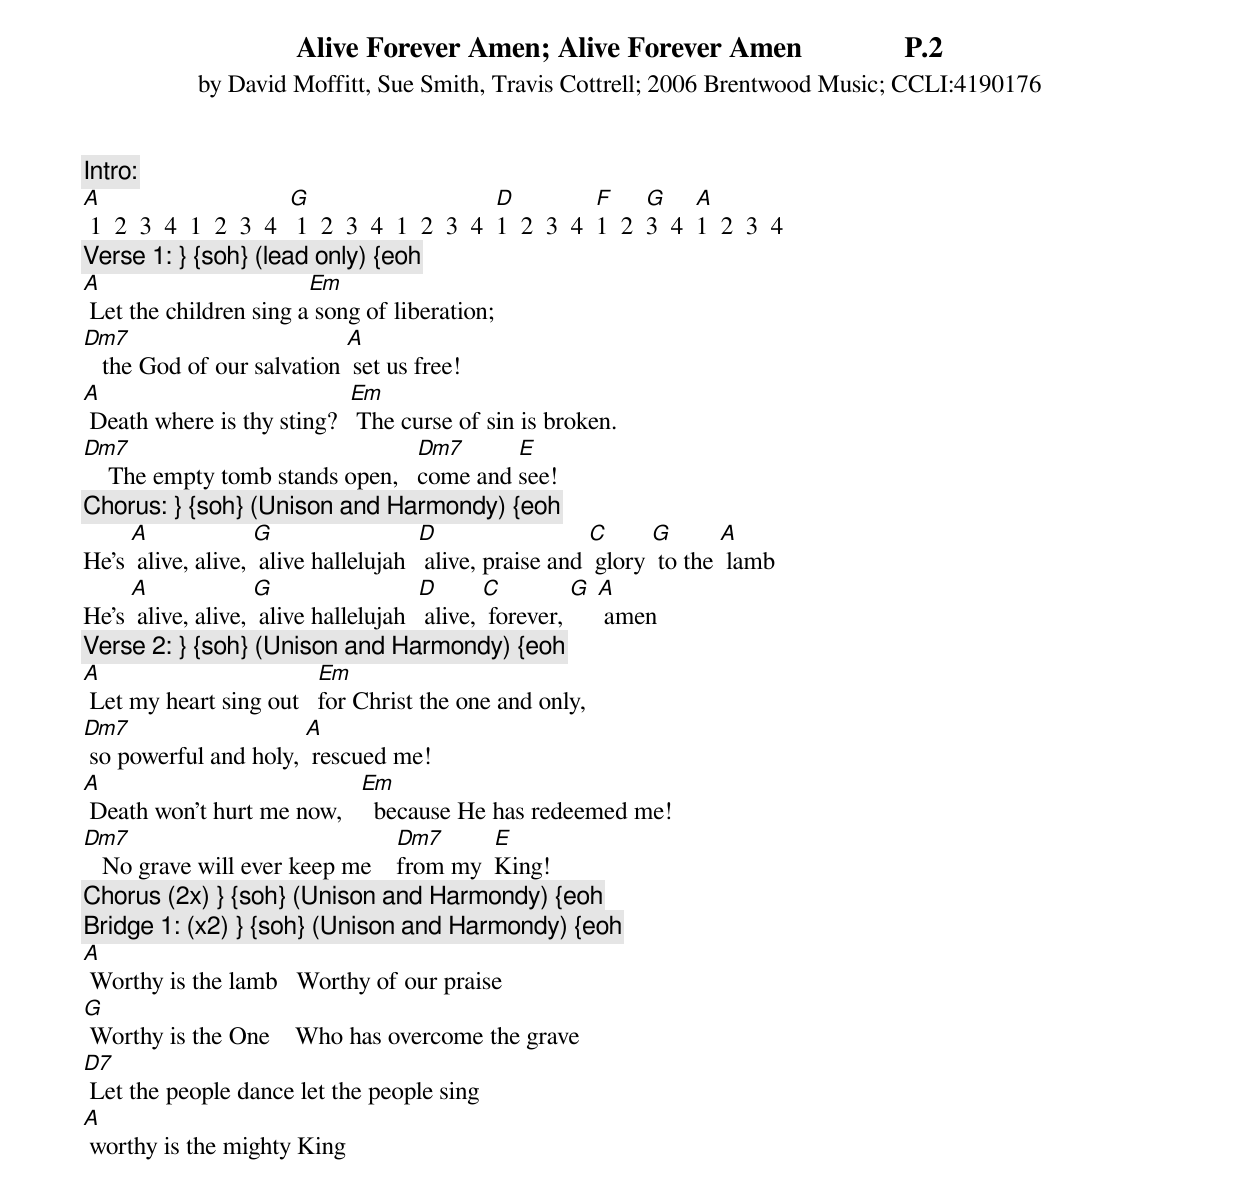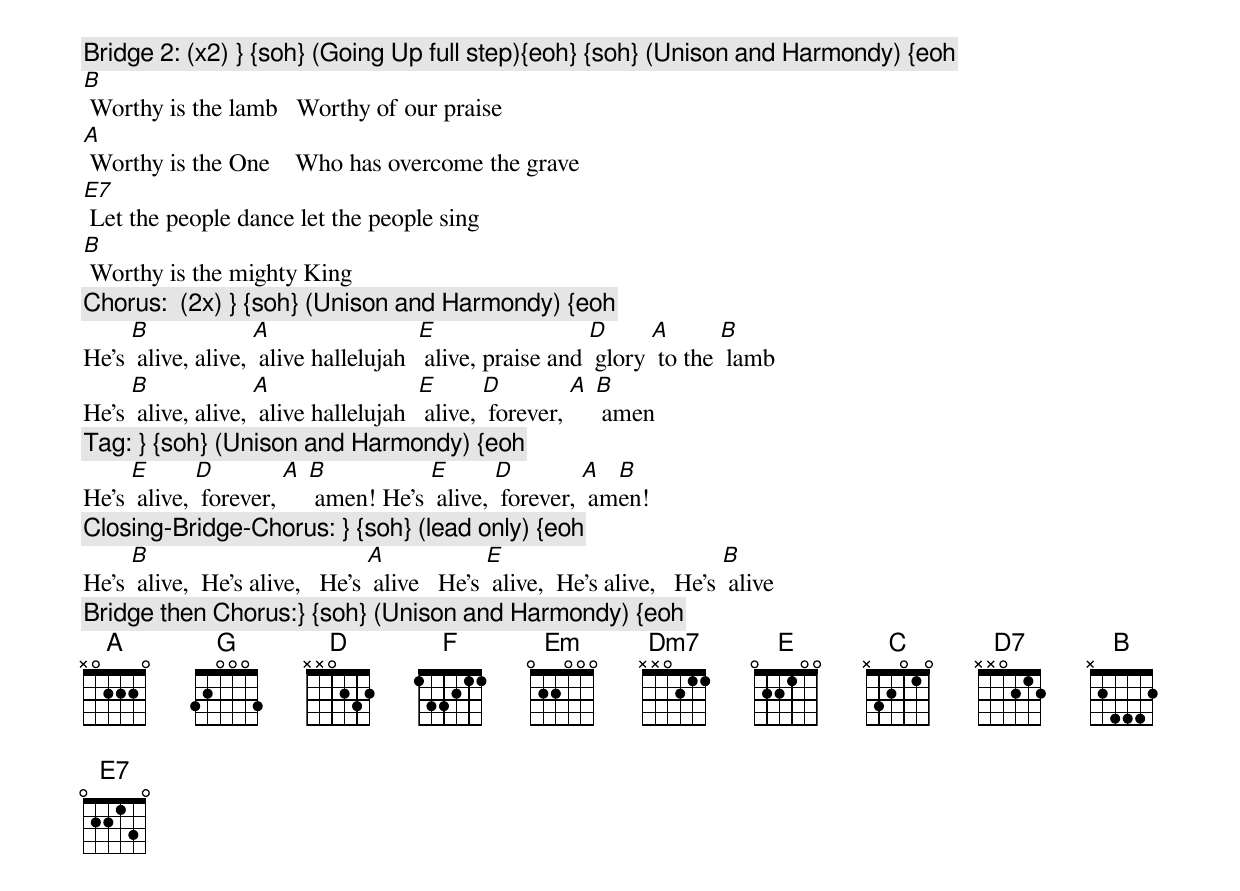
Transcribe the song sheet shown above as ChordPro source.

{title: Alive Forever Amen}
{subtitle: by David Moffitt, Sue Smith, Travis Cottrell; 2006 Brentwood Music; CCLI:4190176}
{c: Intro: }
[A] 1  2  3  4  1  2  3  4  [G] 1  2  3  4  1  2  3  4  [D]1  2  3  4  [F]1  2  [G]3  4  [A]1  2  3  4
{c: Verse 1: } {soh} (lead only) {eoh}
[A] Let the children sing a[Em] song of liberation;
[Dm7]   the God of our salvation [A] set us free!
[A] Death where is thy sting?  [Em] The curse of sin is broken.
[Dm7]    The empty tomb stands open,   [Dm7]come and [E]see!
{c: Chorus: } {soh} (Unison and Harmondy) {eoh}
He's [A] alive, alive, [G] alive hallelujah  [D] alive, praise and [C] glory [G] to the [A] lamb
He's [A] alive, alive, [G] alive hallelujah  [D] alive, [C] forever, [G] [A] amen
{c: Verse 2: } {soh} (Unison and Harmondy) {eoh}
[A] Let my heart sing out   [Em]for Christ the one and only,
[Dm7] so powerful and holy, [A] rescued me!
[A] Death won't hurt me now,   [Em]  because He has redeemed me!
[Dm7]   No grave will ever keep me    [Dm7]from my  [E]King!
{c: Chorus (2x) } {soh} (Unison and Harmondy) {eoh}
{c: Bridge 1: (x2) } {soh} (Unison and Harmondy) {eoh}
[A] Worthy is the lamb   Worthy of our praise
[G] Worthy is the One    Who has overcome the grave
[D7] Let the people dance let the people sing
[A] worthy is the mighty King
{new_page}
{title: Alive Forever Amen              P.2}
{c: Bridge 2: (x2) } {soh} (Going Up full step){eoh} {soh} (Unison and Harmondy) {eoh}
[B] Worthy is the lamb   Worthy of our praise
[A] Worthy is the One    Who has overcome the grave
[E7] Let the people dance let the people sing
[B] Worthy is the mighty King
{c: Chorus:  (2x) } {soh} (Unison and Harmondy) {eoh}
He's [B] alive, alive, [A] alive hallelujah  [E] alive, praise and [D] glory [A] to the [B] lamb
He's [B] alive, alive, [A] alive hallelujah  [E] alive, [D] forever, [A] [B] amen
{c: Tag: } {soh} (Unison and Harmondy) {eoh}
He's [E] alive, [D] forever, [A] [B] amen! He's [E] alive, [D] forever, [A] am[B]en!
{c: Closing-Bridge-Chorus: } {soh} (lead only) {eoh}
He's [B] alive,  He's alive,   He's [A] alive   He's [E] alive,  He's alive,   He's [B] alive
{c: Bridge then Chorus:} {soh} (Unison and Harmondy) {eoh}
